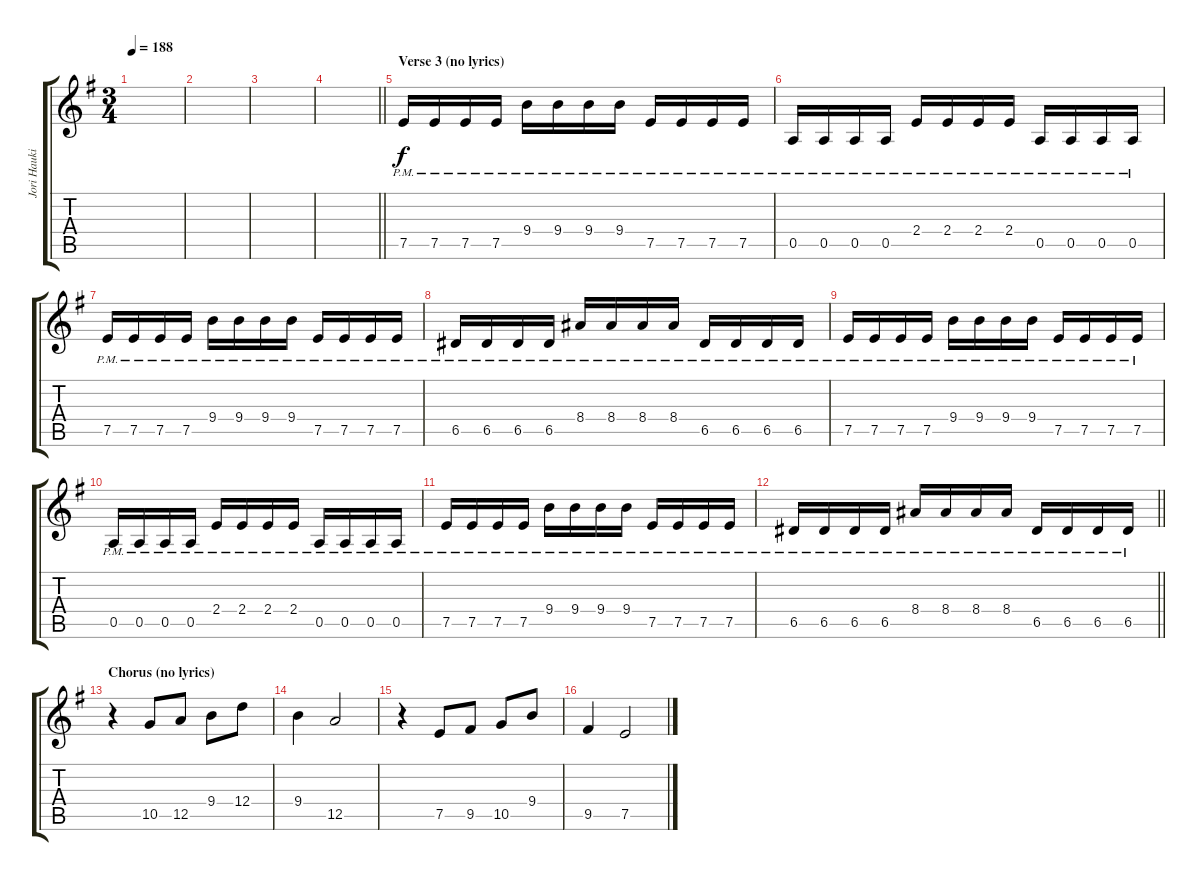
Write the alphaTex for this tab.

\track ("Jori Haukio (guitar)" "Jori Hauki") {instrument distortionguitar}
\staff {score tabs}
\tuning (E4 B3 G3 D3 A2 E2) {hide}
\ts (3 4)
\tempo 188
\clef g2
\ks eminor
|
|
|
\barLineRight lightlight
|
\section ("" "Verse 3 (no lyrics)")
7.5{pm}.16 7.5{pm}.16 7.5{pm}.16 7.5{pm}.16 9.4{pm}.16 9.4{pm}.16 9.4{pm}.16 9.4{pm}.16 7.5{pm}.16 7.5{pm}.16 7.5{pm}.16 7.5{pm}.16 |
0.5{pm}.16 0.5{pm}.16 0.5{pm}.16 0.5{pm}.16 2.4{pm}.16 2.4{pm}.16 2.4{pm}.16 2.4{pm}.16 0.5{pm}.16 0.5{pm}.16 0.5{pm}.16 0.5{pm}.16 |
7.5{pm}.16 7.5{pm}.16 7.5{pm}.16 7.5{pm}.16 9.4{pm}.16 9.4{pm}.16 9.4{pm}.16 9.4{pm}.16 7.5{pm}.16 7.5{pm}.16 7.5{pm}.16 7.5{pm}.16 |
6.5{pm}.16 6.5{pm}.16 6.5{pm}.16 6.5{pm}.16 8.4{pm}.16 8.4{pm}.16 8.4{pm}.16 8.4{pm}.16 6.5{pm}.16 6.5{pm}.16 6.5{pm}.16 6.5{pm}.16 |
7.5{pm}.16 7.5{pm}.16 7.5{pm}.16 7.5{pm}.16 9.4{pm}.16 9.4{pm}.16 9.4{pm}.16 9.4{pm}.16 7.5{pm}.16 7.5{pm}.16 7.5{pm}.16 7.5{pm}.16 |
0.5{pm}.16 0.5{pm}.16 0.5{pm}.16 0.5{pm}.16 2.4{pm}.16 2.4{pm}.16 2.4{pm}.16 2.4{pm}.16 0.5{pm}.16 0.5{pm}.16 0.5{pm}.16 0.5{pm}.16 |
7.5{pm}.16 7.5{pm}.16 7.5{pm}.16 7.5{pm}.16 9.4{pm}.16 9.4{pm}.16 9.4{pm}.16 9.4{pm}.16 7.5{pm}.16 7.5{pm}.16 7.5{pm}.16 7.5{pm}.16 |
\barLineRight lightlight
6.5{pm}.16 6.5{pm}.16 6.5{pm}.16 6.5{pm}.16 8.4{pm}.16 8.4{pm}.16 8.4{pm}.16 8.4{pm}.16 6.5{pm}.16 6.5{pm}.16 6.5{pm}.16 6.5{pm}.16 |
\section ("" "Chorus (no lyrics)")
r.4 10.5.8 12.5.8 9.4.8 12.4.8 |
9.4.4 12.5.2 |
r.4 7.5.8 9.5.8 10.5.8 9.4.8 |
9.5.4 7.5.2
